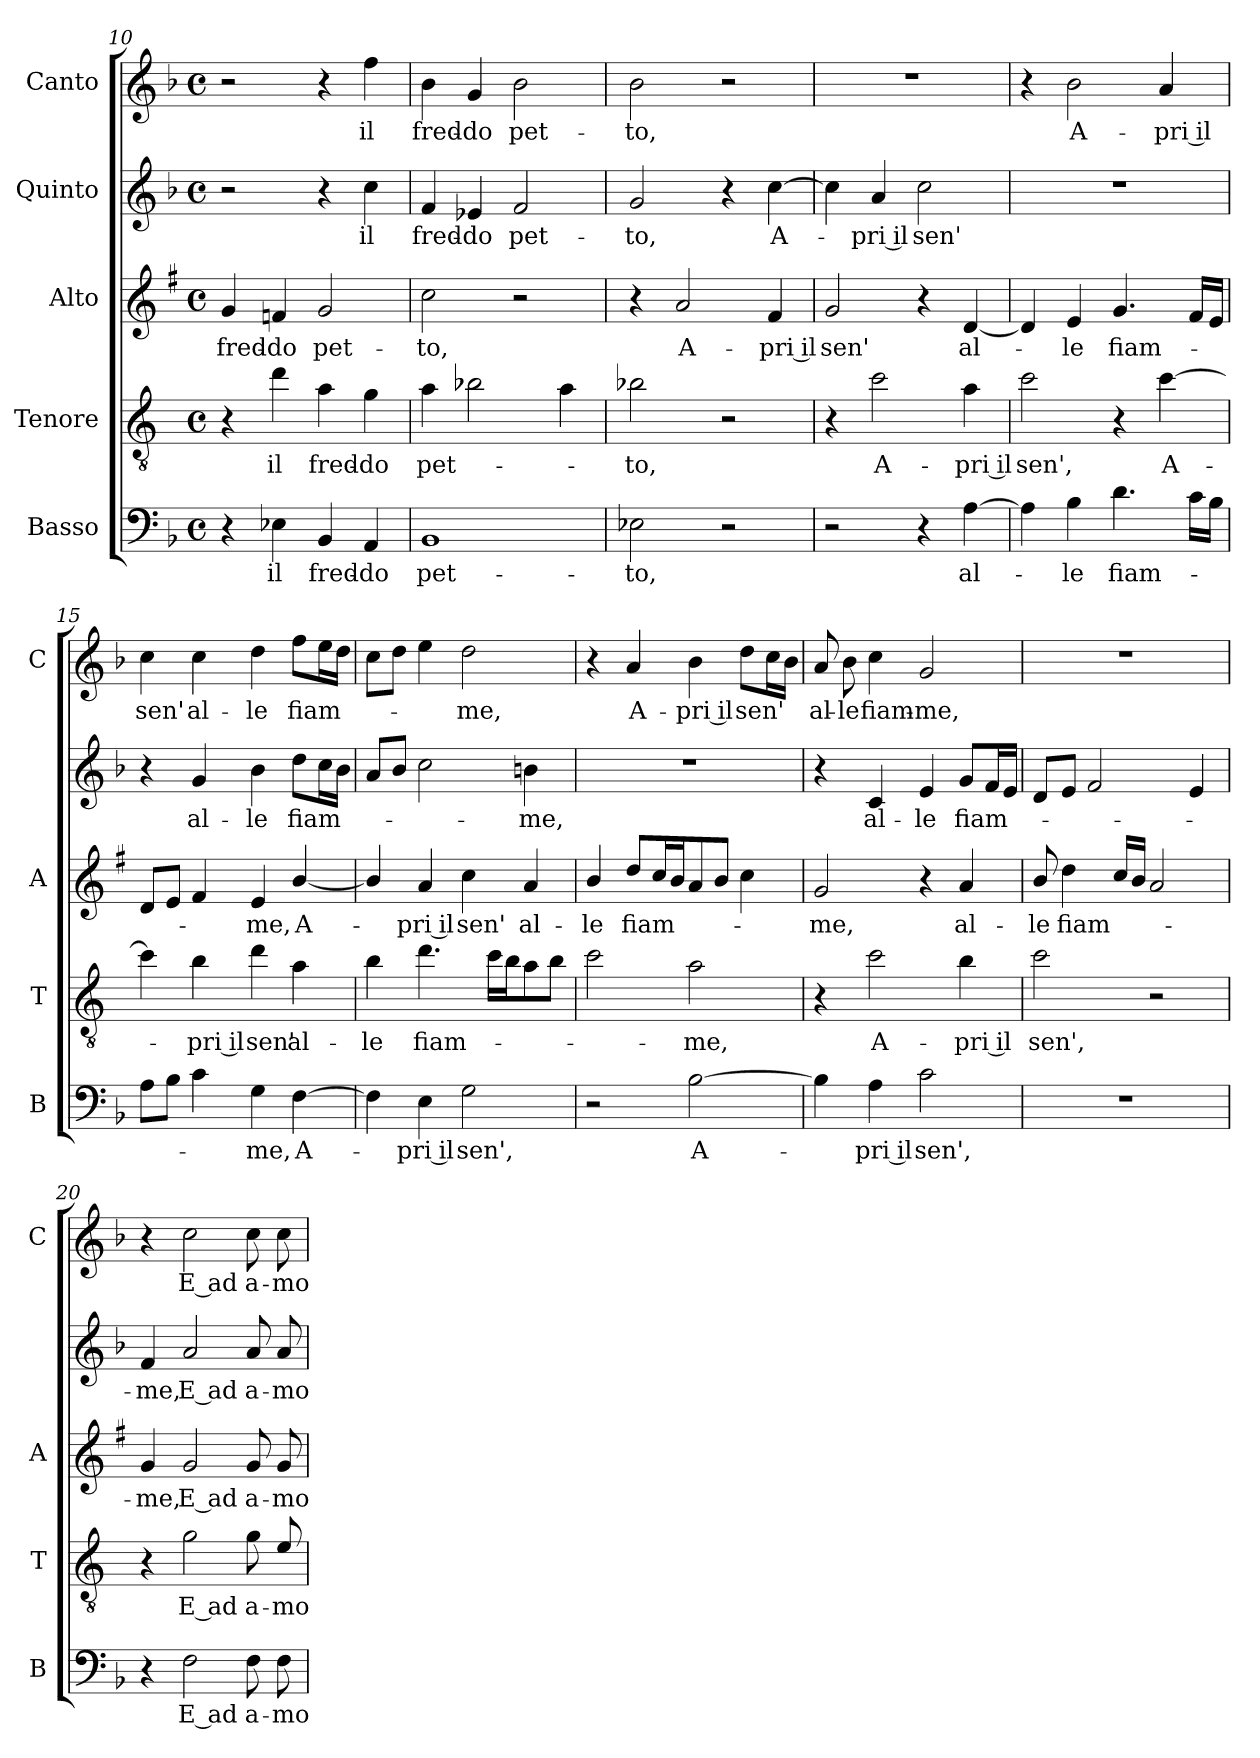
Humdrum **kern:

**kern	**text	**kern	**text	**kern	**text	**kern	**text	**kern	**text
*part5	*part5	*part4	*part4	*part3	*part3	*part2	*part2	*part1	*part1
*staff5	*staff5	*staff4	*staff4	*staff3	*staff3	*staff2	*staff2	*staff1	*staff1
*I"Basso	*	*I"Tenore	*	*I"Alto	*	*I"Quinto	*	*I"Canto	*
*I'B	*	*I'T	*	*I'A	*	*	*	*I'C	*
*clefF4	*	*clefGv2	*	*clefG2	*	*clefG2	*	*clefG2	*
*	*	*ITrd4c7	*	*ITrd1c2	*	*	*	*	*
*k[b-]	*	*k[b-]	*	*k[b-]	*	*k[b-]	*	*k[b-]	*
*F:	*	*F:	*	*F:	*	*F:	*	*F:	*
*M4/4	*	*M4/4	*	*M4/4	*	*M4/4	*	*M4/4	*
*met(c)	*	*met(c)	*	*met(c)	*	*met(c)	*	*met(c)	*
=10	=10	=10	=10	=10	=10	=10	=10	=10	=10
!	!	!	!	!	!LO:LY:b	!	!	!	!
4r	.	4r	.	4f/	fred-	2r	.	2r	.
!	!LO:LY:b	!	!LO:LY:b	!	!LO:LY:b	!	!	!	!
4E-X\	il	4g\	il	4e-X/	-do	.	.	.	.
!	!LO:LY:b	!	!LO:LY:b	!	!LO:LY:b	!	!	!	!
4BB-/	fred-	4d\	fred-	2f/	pet-	4r	.	4r	.
!	!LO:LY:b	!	!LO:LY:b	!	!	!	!LO:LY:b	!	!LO:LY:b
4AA/	-do	4c\	-do	.	.	4cc\	il	4ff\	il
=11	=11	=11	=11	=11	=11	=11	=11	=11	=11
!	!LO:LY:b	!	!LO:LY:b	!	!LO:LY:b	!	!LO:LY:b	!	!LO:LY:b
1BB-	pet-	4d\	pet-	2b-\	-to,	4f/	fred-	4b-\	fred-
!	!	!	!	!	!	!	!LO:LY:b	!	!LO:LY:b
.	.	2e-X\	.	.	.	4e-X/	-do	4g/	-do
!	!	!	!	!	!	!	!LO:LY:b	!	!LO:LY:b
.	.	.	.	2r	.	2f/	pet-	2b-\	pet-
.	.	4d\	.	.	.	.	.	.	.
!!LO:PB:g=z
=12	=12	=12	=12	=12	=12	=12	=12	=12	=12
!	!LO:LY:b	!	!LO:LY:b	!	!	!	!LO:LY:b	!	!LO:LY:b
2E-X\	-to,	2e-X\	-to,	4r	.	2g/	-to,	2b-\	-to,
!	!	!	!	!	!LO:LY:b	!	!	!	!
.	.	.	.	2g/	A-	.	.	.	.
2r	.	2r	.	.	.	4r	.	2r	.
!	!	!	!	!	!LO:LY:b	!	!LO:LY:b	!	!
.	.	.	.	4e/	-pri il	[4cc\	A-	.	.
=13	=13	=13	=13	=13	=13	=13	=13	=13	=13
!	!	!	!	!	!LO:LY:b	!	!	!	!
2r	.	4r	.	2f/	sen'	4cc\]	.	1r	.
!	!	!	!LO:LY:b	!	!	!	!LO:LY:b	!	!
.	.	2f\	A-	.	.	4a/	-pri il	.	.
!	!	!	!	!	!	!	!LO:LY:b	!	!
4r	.	.	.	4r	.	2cc\	sen'	.	.
!	!LO:LY:b	!	!LO:LY:b	!	!LO:LY:b	!	!	!	!
[4A\	al-	4d\	-pri il	[4c/	al-	.	.	.	.
=14	=14	=14	=14	=14	=14	=14	=14	=14	=14
!	!	!	!LO:LY:b	!	!	!	!	!	!
4A\]	.	2f\	sen',	4c/]	.	1r	.	4r	.
!	!LO:LY:b	!	!	!	!LO:LY:b	!	!	!	!LO:LY:b
4B-\	-le	.	.	4d/	-le	.	.	2b-\	A-
!	!LO:LY:b	!	!	!	!LO:LY:b	!	!	!	!
4.d\	fiam-	4r	.	4.f/	fiam-	.	.	.	.
!	!	!	!LO:LY:b	!	!	!	!	!	!LO:LY:b
.	.	[4f\	A-	.	.	.	.	4a/	-pri il
16c\LL	.	.	.	16e/LL	.	.	.	.	.
16B-\JJ	.	.	.	16d/JJ	.	.	.	.	.
=15	=15	=15	=15	=15	=15	=15	=15	=15	=15
!	!	!	!	!	!	!	!	!	!LO:LY:b
8A\L	.	4f\]	.	8c/L	.	4r	.	4cc\	sen'
8B-\J	.	.	.	8d/J	.	.	.	.	.
!	!	!	!LO:LY:b	!	!	!	!LO:LY:b	!	!LO:LY:b
4c\	.	4e\	-pri il	4e/	.	4g/	al-	4cc\	al-
!	!LO:LY:b	!	!LO:LY:b	!	!LO:LY:b	!	!LO:LY:b	!	!LO:LY:b
4G\	-me,	4g\	sen'	4d/	-me,	4b-\	-le	4dd\	-le
!	!LO:LY:b	!	!LO:LY:b	!	!LO:LY:b	!	!LO:LY:b	!	!LO:LY:b
[4F\	A-	4d\	al-	[4a/	A-	8dd\L	fiam-	8ff\L	fiam-
.	.	.	.	.	.	16cc\L	.	16ee\L	.
.	.	.	.	.	.	16b-\JJ	.	16dd\JJ	.
=16	=16	=16	=16	=16	=16	=16	=16	=16	=16
!	!	!	!LO:LY:b	!	!	!	!	!	!
4F\]	.	4e\	-le	4a/]	.	8a/L	.	8cc\L	.
.	.	.	.	.	.	8b-/J	.	8dd\J	.
!	!LO:LY:b	!	!LO:LY:b	!	!LO:LY:b	!	!	!	!
4E\	-pri il	4.g\	fiam-	4g/	-pri il	2cc\	.	4ee\	.
!	!LO:LY:b	!	!	!	!LO:LY:b	!	!	!	!LO:LY:b
2G\	sen',	.	.	4b-\	sen'	.	.	2dd\	-me,
.	.	16f\LL	.	.	.	.	.	.	.
.	.	16e\J	.	.	.	.	.	.	.
!	!	!	!	!	!LO:LY:b	!	!LO:LY:b	!	!
.	.	8d\	.	4g/	al-	4bn\	-me,	.	.
.	.	8e\J	.	.	.	.	.	.	.
=17	=17	=17	=17	=17	=17	=17	=17	=17	=17
!	!	!	!	!	!LO:LY:b	!	!	!	!
2r	.	2f\	.	4a/	-le	1r	.	4r	.
!	!	!	!	!	!LO:LY:b	!	!	!	!LO:LY:b
.	.	.	.	8cc/L	fiam-	.	.	4a/	A-
.	.	.	.	16b-/L	.	.	.	.	.
.	.	.	.	16a/J	.	.	.	.	.
!	!LO:LY:b	!	!LO:LY:b	!	!	!	!	!	!LO:LY:b
[2B-\	A-	2d\	-me,	8g/	.	.	.	4b-\	-pri il
.	.	.	.	8a/J	.	.	.	.	.
!	!	!	!	!	!	!	!	!	!LO:LY:b
.	.	.	.	4b-\	.	.	.	8dd\L	sen'
.	.	.	.	.	.	.	.	16cc\L	.
.	.	.	.	.	.	.	.	16b-\JJ	.
!!LO:LB:g=z
=18	=18	=18	=18	=18	=18	=18	=18	=18	=18
!	!	!	!	!	!LO:LY:b	!	!	!	!LO:LY:b
4B-\]	.	4r	.	2f/	-me,	4r	.	8a/	al-
!	!	!	!	!	!	!	!	!	!LO:LY:b
.	.	.	.	.	.	.	.	8b-\	-le
!	!LO:LY:b	!	!LO:LY:b	!	!	!	!LO:LY:b	!	!LO:LY:b
4A\	-pri il	2f\	A-	.	.	4c/	al-	4cc\	fiam-
!	!LO:LY:b	!	!	!	!	!	!LO:LY:b	!	!LO:LY:b
2c\	sen',	.	.	4r	.	4e/	-le	2g/	-me,
!	!	!	!LO:LY:b	!	!LO:LY:b	!	!LO:LY:b	!	!
.	.	4e\	-pri il	4g/	al-	8g/L	fiam-	.	.
.	.	.	.	.	.	16f/L	.	.	.
.	.	.	.	.	.	16e/JJ	.	.	.
=19	=19	=19	=19	=19	=19	=19	=19	=19	=19
!	!	!	!LO:LY:b	!	!LO:LY:b	!	!	!	!
1r	.	2f\	sen',	8a/	-le	8d/L	.	1r	.
!	!	!	!	!	!LO:LY:b	!	!	!	!
.	.	.	.	4cc\	fiam-	8e/J	.	.	.
.	.	.	.	.	.	2f/	.	.	.
.	.	.	.	16b-/LL	.	.	.	.	.
.	.	.	.	16a/JJ	.	.	.	.	.
.	.	2r	.	2g/	.	.	.	.	.
.	.	.	.	.	.	4e/	.	.	.
=20	=20	=20	=20	=20	=20	=20	=20	=20	=20
!	!	!	!	!	!LO:LY:b	!	!LO:LY:b	!	!
4r	.	4r	.	4f/	-me,	4f/	-me,	4r	.
!	!LO:LY:b	!	!LO:LY:b	!	!LO:LY:b	!	!LO:LY:b	!	!LO:LY:b
2F\	E ad	2c\	E ad	2f/	E ad	2a/	E ad	2cc\	E ad
!	!LO:LY:b	!	!LO:LY:b	!	!LO:LY:b	!	!LO:LY:b	!	!LO:LY:b
8F\	a-	8c\	a-	8f/	a-	8a/	a-	8cc\	a-
!	!LO:LY:b	!	!LO:LY:b	!	!LO:LY:b	!	!LO:LY:b	!	!LO:LY:b
8F\	-mo-	8A/	-mo-	8f/	-mo-	8a/	-mo-	8cc\	-mo-
=	=	=	=	=	=	=	=	=	=
*-	*-	*-	*-	*-	*-	*-	*-	*-	*-
